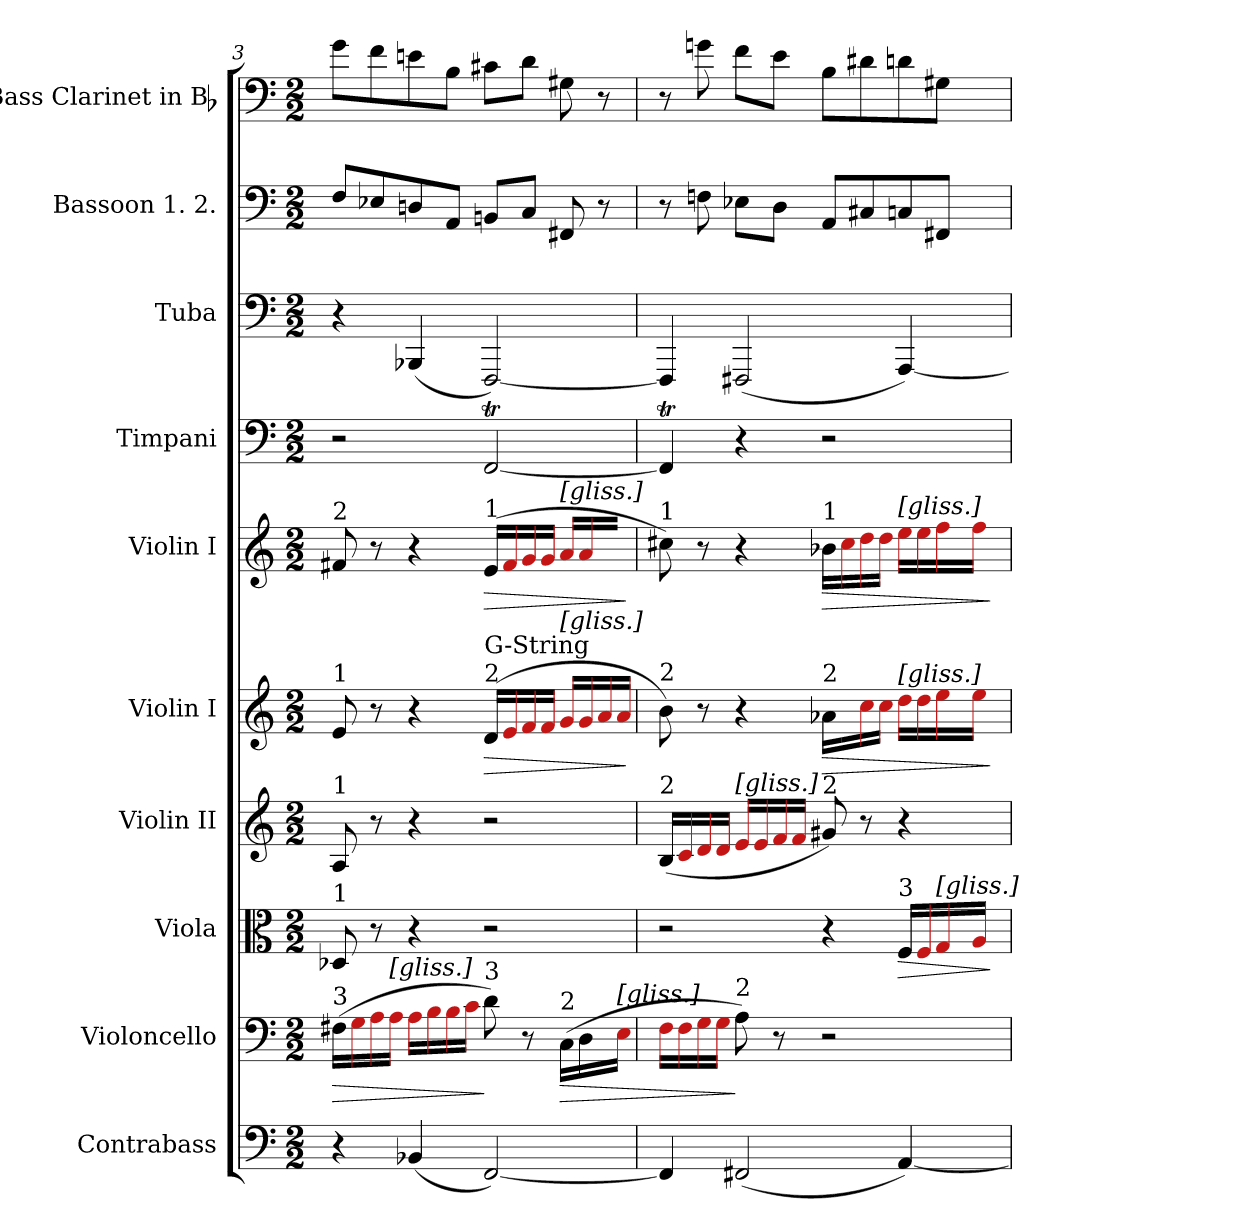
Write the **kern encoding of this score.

**kern	**kern	**dynam	**kern	**dynam	**kern	**kern	**dynam	**kern	**dynam	**kern	**kern	**kern	**kern
*part10	*part9	*part9	*part8	*part8	*part7	*part6	*part6	*part5	*part5	*part4	*part3	*part2	*part1
*staff10	*staff9	*staff9	*staff8	*staff8	*staff7	*staff6	*staff6	*staff5	*staff5	*staff4	*staff3	*staff2	*staff1
*I"Contrabass	*I"Violoncello	*	*I"Viola	*	*I"Violin II	*I"Violin I	*	*I"Violin I	*	*I"Timpani	*I"Tuba	*I"Bassoon 1. 2.	*I"Bass Clarinet in Bb
*I'Cb.	*I'Vc.	*	*I'Vla.	*	*I'Vln. II	*I'Vln. I	*	*I'Vln. I	*	*I'Timp.	*I'Tba.	*I'Bsn.	*I'B. Cl.
*clefF4	*clefF4	*	*clefC3	*	*clefG2	*clefG2	*	*clefG2	*	*clefF4	*clefF4	*clefF4	*clefF4
*ITrd7c12	*	*	*	*	*	*	*	*	*	*	*	*	*ITrd1c2
*k[]	*k[]	*	*k[]	*	*k[]	*k[]	*	*k[]	*	*k[]	*k[]	*k[]	*k[b-e-]
*M2/2	*M2/2	*	*M2/2	*	*M2/2	*M2/2	*	*M2/2	*	*M2/2	*M2/2	*M2/2	*M2/2
=3	=3	=3	=3	=3	=3	=3	=3	=3	=3	=3	=3	=3	=3
!	!	!	!	!	!	!	!	!LO:TX:a:t=2	!	!	!	!	!
!	!	!	!	!	!	!LO:TX:a:t=1	!	!	!	!	!	!	!
!	!	!	!	!	!LO:TX:a:t=1	!	!	!	!	!	!	!	!
!	!	!	!LO:TX:a:t=1	!	!	!	!	!	!	!	!	!	!
!	!LO:TX:a:t=3	!	!	!	!	!	!	!	!	!	!	!	!
!	!	!LO:HP:b	!	!	!	!	!	!	!	!	!	!	!
4r	(16F#XLL	>	8D-X	.	8A	8e	.	8f#X	.	2r	4r	8FL	8fL
.	16Ree	.	.	.	.	.	.	.	.	.	.	.	.
.	16Rff	.	8r	.	8r	8r	.	8r	.	.	.	8E-X	8e-
!	!LO:TX:a:t=[gliss.]	!	!	!	!	!	!	!	!	!	!	!	!
.	16RffJJ	.	.	.	.	.	.	.	.	.	.	.	.
(4BBB-X	16RffLL	.	4r	.	4r	4r	.	4r	.	.	(4BBB-X	8Dn	8dn
.	16Rgg	.	.	.	.	.	.	.	.	.	.	.	.
.	16Rgg	.	.	.	.	.	.	.	.	.	.	8AAJ	8AJ
.	16RaaJJ	.	.	.	.	.	.	.	.	.	.	.	.
!	!	!	!	!	!	!	!	!LO:TX:a:t=1	!	!	!	!	!
!	!	!	!	!	!	!LO:TX:a:t=2	!	!	!	!	!	!	!
!	!	!	!	!	!	!LO:TX:a:t=G-String	!	!	!	!	!	!	!
!	!LO:TX:a:t=3	!	!	!	!	!	!	!	!	!	!	!	!
!	!	!	!	!	!	!	!LO:HP:b	!	!LO:HP:b	!	!	!	!
[2FFF)	8d)	]	2r	.	2r	(16dLL	>	(16eLL	>	[2FFT	[2FFF)	8BBnL	8BnL
.	.	.	.	.	.	16Re	.	16Rf	.	.	.	.	.
.	8r	.	.	.	.	16Rf	.	16Rg	.	.	.	8CJ	8cJ
.	.	.	.	.	.	16RfJJ	.	16RgJJ	.	.	.	.	.
!	!	!	!	!	!	!	!	!LO:TX:a:t=[gliss.]	!	!	!	!	!
!	!	!	!	!	!	!LO:TX:a:t=[gliss.]	!	!	!	!	!	!	!
!	!LO:TX:a:t=2	!	!	!	!	!	!	!	!	!	!	!	!
!	!	!LO:HP:b	!	!	!	!	!	!	!	!	!	!	!
.	(16CLL	>	.	.	.	16RgLL	.	16RaLL	.	.	.	8FF#X	8F#X
.	16D	.	.	.	.	16Rg	.	16Ra	.	.	.	.	.
.	16R	.	.	.	.	16Ra	.	16R	.	.	.	8r	8r
!	!LO:TX:a:t=[gliss.]	!	!	!	!	!	!	!	!	!	!	!	!
.	16RccJJ	.	.	.	.	16RaJJ	.	16RJJ	.	.	.	.	.
.	.	.	.	.	.	.	]	.	]	.	.	.	.
=4	=4	=4	=4	=4	=4	=4	=4	=4	=4	=4	=4	=4	=4
!	!	!	!	!	!	!	!	!LO:TX:a:t=1	!	!	!	!	!
!	!	!	!	!	!	!LO:TX:a:t=2	!	!	!	!	!	!	!
!	!	!	!	!	!LO:TX:a:t=2	!	!	!	!	!	!	!	!
4FFF]	16RddLL	.	2r	.	(16BLL	8b)	.	8cc#X)	.	4FFT]	4FFF]	8r	8r
.	16Rdd	.	.	.	16Rc	.	.	.	.	.	.	.	.
.	16Ree	.	.	.	16Rd	8r	.	8r	.	.	.	8Fn	8fn
.	16ReeJJ	.	.	.	16RdJJ	.	.	.	.	.	.	.	.
!	!	!	!	!	!LO:TX:a:t=[gliss.]	!	!	!	!	!	!	!	!
!	!LO:TX:a:t=2	!	!	!	!	!	!	!	!	!	!	!	!
(2FFF#X	8A)	]	.	.	16ReLL	4r	.	4r	.	4r	(2FFF#X	8E-XL	8e-L
.	.	.	.	.	16Re	.	.	.	.	.	.	.	.
.	8r	.	.	.	16Rf	.	.	.	.	.	.	8DJ	8dJ
.	.	.	.	.	16RfJJ	.	.	.	.	.	.	.	.
!	!	!	!	!	!	!	!	!LO:TX:a:t=1	!	!	!	!	!
!	!	!	!	!	!	!LO:TX:a:t=2	!	!	!	!	!	!	!
!	!	!	!	!	!LO:TX:a:t=2	!	!	!	!	!	!	!	!
!	!	!	!	!	!	!	!LO:HP:b	!	!LO:HP:b	!	!	!	!
.	2r	.	4r	.	8g#X)	16a-XiLL	>	16b-XiLL	>	2r	.	8AAL	8AL
.	.	.	.	.	.	16R	.	16Rcc	.	.	.	.	.
.	.	.	.	.	8r	16Rcc	.	16Rdd	.	.	.	8C#X	8c#X
.	.	.	.	.	.	16RccJJ	.	16RddJJ	.	.	.	.	.
!	!	!	!	!	!	!	!	!LO:TX:a:t=[gliss.]	!	!	!	!	!
!	!	!	!	!	!	!LO:TX:a:t=[gliss.]	!	!	!	!	!	!	!
!	!	!	!LO:TX:a:t=3	!	!	!	!	!	!	!	!	!	!
!	!	!	!	!LO:HP:b	!	!	!	!	!	!	!	!	!
[4AAA)	.	.	16FiLL	>	4r	16RddLL	.	16ReeLL	.	.	[4AAA)	8Cn	8cn
.	.	.	16Re	.	.	16Rdd	.	16Ree	.	.	.	.	.
!	!	!	!LO:TX:a:t=[gliss.]	!	!	!	!	!	!	!	!	!	!
.	.	.	16Rf	.	.	16Ree	.	16Rff	.	.	.	8FF#XJ	8F#XJ
.	.	.	16RgJJ	.	.	16ReeJJ	.	16RffJJ	.	.	.	.	.
.	.	.	.	]	.	.	]	.	]	.	.	.	.
=	=	=	=	=	=	=	=	=	=	=	=	=	=
*-	*-	*-	*-	*-	*-	*-	*-	*-	*-	*-	*-	*-	*-
